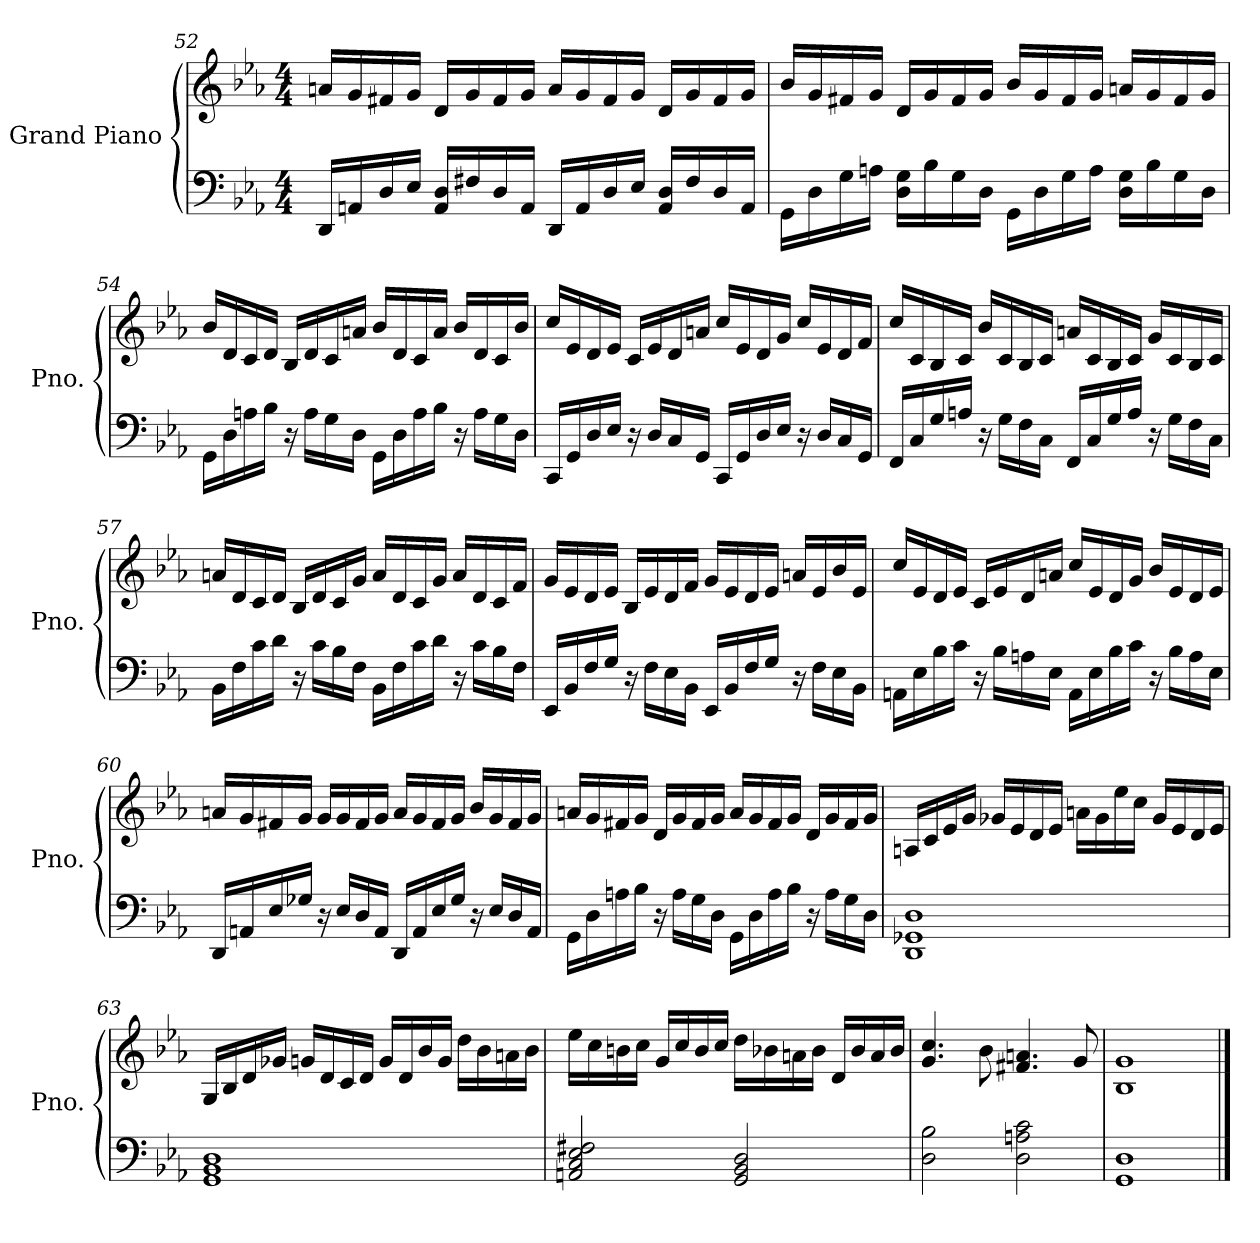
**kern	**kern
*part1	*part1
*staff2	*staff1
*I"Grand Piano	*
*I'Pno.	*
*clefF4	*clefG2
*k[b-e-a-]	*k[b-e-a-]
*M4/4	*M4/4
=52	=52
16DD/LL	16an/LL
16AAn/	16g/
16D/	16f#X/
16E-/JJ	16g/JJ
16AA/ 16D/LL	16d/LL
16F#X/	16g/
16D/	16f#/
16AA/JJ	16g/JJ
16DD/LL	16a/LL
16AA/	16g/
16D/	16f#/
16E-/JJ	16g/JJ
16AA/ 16D/LL	16d/LL
16F#/	16g/
16D/	16f#/
16AA/JJ	16g/JJ
!!LO:LB:g=z
=53	=53
16GG\LL	16b-/LL
16D\	16g/
16G\	16f#X/
16An\JJ	16g/JJ
16D\ 16G\LL	16d/LL
16B-\	16g/
16G\	16f#/
16D\JJ	16g/JJ
16GG\LL	16b-/LL
16D\	16g/
16G\	16f#/
16A\JJ	16g/JJ
16D\ 16G\LL	16an/LL
16B-\	16g/
16G\	16f#/
16D\JJ	16g/JJ
=54	=54
16GG\LL	16b-/LL
16D\	16d/
16An\	16c/
16B-\JJ	16d/JJ
16r	16B-/LL
16A\LL	16d/
16G\	16c/
16D\JJ	16an/JJ
16GG\LL	16b-/LL
16D\	16d/
16A\	16c/
16B-\JJ	16a/JJ
16r	16b-/LL
16A\LL	16d/
16G\	16c/
16D\JJ	16b-/JJ
!!LO:PB:g=z
=55	=55
16CC/LL	16cc/LL
16GG/	16e-/
16D/	16d/
16E-/JJ	16e-/JJ
16r	16c/LL
16D/LL	16e-/
16C/	16d/
16GG/JJ	16an/JJ
16CC/LL	16cc/LL
16GG/	16e-/
16D/	16d/
16E-/JJ	16g/JJ
16r	16cc/LL
16D/LL	16e-/
16C/	16d/
16GG/JJ	16f/JJ
=56	=56
16FF/LL	16cc/LL
16C/	16c/
16G/	16B-/
16An/JJ	16c/JJ
16r	16b-/LL
16G\LL	16c/
16F\	16B-/
16C\JJ	16c/JJ
16FF/LL	16an/LL
16C/	16c/
16G/	16B-/
16A/JJ	16c/JJ
16r	16g/LL
16G\LL	16c/
16F\	16B-/
16C\JJ	16c/JJ
!!LO:LB:g=z
=57	=57
16BB-\LL	16an/LL
16F\	16d/
16c\	16c/
16d\JJ	16d/JJ
16r	16B-/LL
16c\LL	16d/
16B-\	16c/
16F\JJ	16g/JJ
16BB-\LL	16a/LL
16F\	16d/
16c\	16c/
16d\JJ	16g/JJ
16r	16a/LL
16c\LL	16d/
16B-\	16c/
16F\JJ	16f/JJ
=58	=58
16EE-/LL	16g/LL
16BB-/	16e-/
16F/	16d/
16G/JJ	16e-/JJ
16r	16B-/LL
16F\LL	16e-/
16E-\	16d/
16BB-\JJ	16f/JJ
16EE-/LL	16g/LL
16BB-/	16e-/
16F/	16d/
16G/JJ	16e-/JJ
16r	16an/LL
16F\LL	16e-/
16E-\	16b-/
16BB-\JJ	16e-/JJ
!!LO:LB:g=z
=59	=59
16AAn\LL	16cc/LL
16E-\	16e-/
16B-\	16d/
16c\JJ	16e-/JJ
16r	16c/LL
16B-\LL	16e-/
16An\	16d/
16E-\JJ	16an/JJ
16AA\LL	16cc/LL
16E-\	16e-/
16B-\	16d/
16c\JJ	16g/JJ
16r	16b-/LL
16B-\LL	16e-/
16A\	16d/
16E-\JJ	16e-/JJ
=60	=60
16DD/LL	16an/LL
16AAn/	16g/
16E-/	16f#X/
16G-X/JJ	16g/JJ
16r	16g/LL
16E-/LL	16g/
16D/	16f#/
16AA/JJ	16g/JJ
16DD/LL	16a/LL
16AA/	16g/
16E-/	16f#/
16G-/JJ	16g/JJ
16r	16b-/LL
16E-/LL	16g/
16D/	16f#/
16AA/JJ	16g/JJ
!!LO:LB:g=z
=61	=61
16GG\LL	16an/LL
16D\	16g/
16An\	16f#X/
16B-\JJ	16g/JJ
16r	16d/LL
16A\LL	16g/
16G\	16f#/
16D\JJ	16g/JJ
16GG\LL	16a/LL
16D\	16g/
16A\	16f#/
16B-\JJ	16g/JJ
16r	16d/LL
16A\LL	16g/
16G\	16f#/
16D\JJ	16g/JJ
=62	=62
1DD 1GG-X 1D	16An/LL
.	16c/
.	16e-/
.	16g/JJ
.	16g-X/LL
.	16e-/
.	16d/
.	16e-/JJ
.	16an\LL
.	16g-\
.	16ee-\
.	16cc\JJ
.	16g-/LL
.	16e-/
.	16d/
.	16e-/JJ
!!LO:LB:g=z
=63	=63
1GG 1BB- 1D	16G/LL
.	16B-/
.	16d/
.	16g-X/JJ
.	16gn/LL
.	16d/
.	16c/
.	16d/JJ
.	16g/LL
.	16d/
.	16b-/
.	16g/JJ
.	16dd\LL
.	16b-\
.	16an\
.	16b-\JJ
=64	=64
2AAn/ 2C/ 2E-/ 2F#X/	16ee-\LL
.	16cc\
.	16bn\
.	16cc\JJ
.	16g/LL
.	16cc/
.	16b/
.	16cc/JJ
2GG/ 2BB-/ 2D/	16dd\LL
.	16b-X\
.	16an\
.	16b-\JJ
.	16d/LL
.	16b-/
.	16a/
.	16b-/JJ
!!LO:LB:g=z
=65	=65
2D\ 2B-\	4.g/ 4.cc/
.	8b-\
2D\ 2An\ 2c\	4.f#X/ 4.an/
.	8g/
=66	=66
1GG 1D	1B- 1g
==	==
*-	*-
